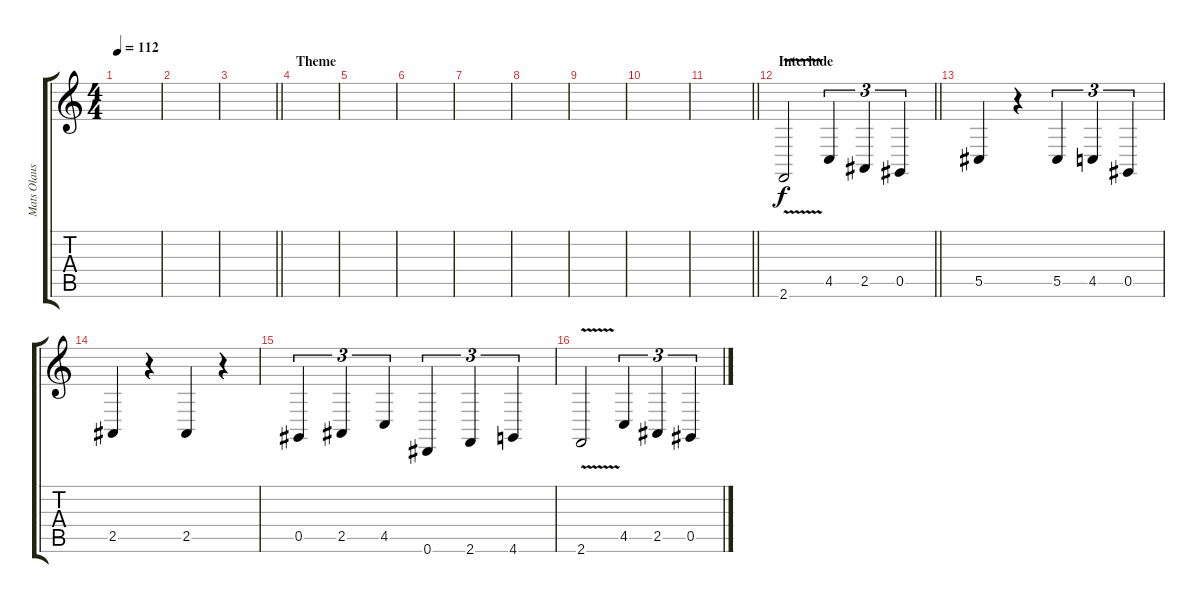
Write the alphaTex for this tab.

\track ("Mats Olausson" "Mats Olaus") {instrument cello}
\staff {score tabs}
\tuning (Eb4 Bb3 Gb3 Db3 Ab2 Eb2) {hide}
\ts (4 4)
\tempo 112
\clef g2
\ks c
|
|
\barLineRight lightlight
|
\section ("" "Theme")
|
|
|
|
|
|
|
\barLineRight lightlight
|
\section ("" "Interlude")
\barLineRight lightlight
2.6{v}.2 4.5.4{tu (3 2)} 2.5.4{tu (3 2)} 0.5.4{tu (3 2)} |
5.5.4 r.4 5.5.4{tu (3 2)} 4.5.4{tu (3 2)} 0.5.4{tu (3 2)} |
2.5.4 r.4 2.5.4 r.4 |
0.5.4{tu (3 2)} 2.5.4{tu (3 2)} 4.5.4{tu (3 2)} 0.6.4{tu (3 2)} 2.6.4{tu (3 2)} 4.6.4{tu (3 2)} |
2.6{v}.2 4.5.4{tu (3 2)} 2.5.4{tu (3 2)} 0.5.4{tu (3 2)}
